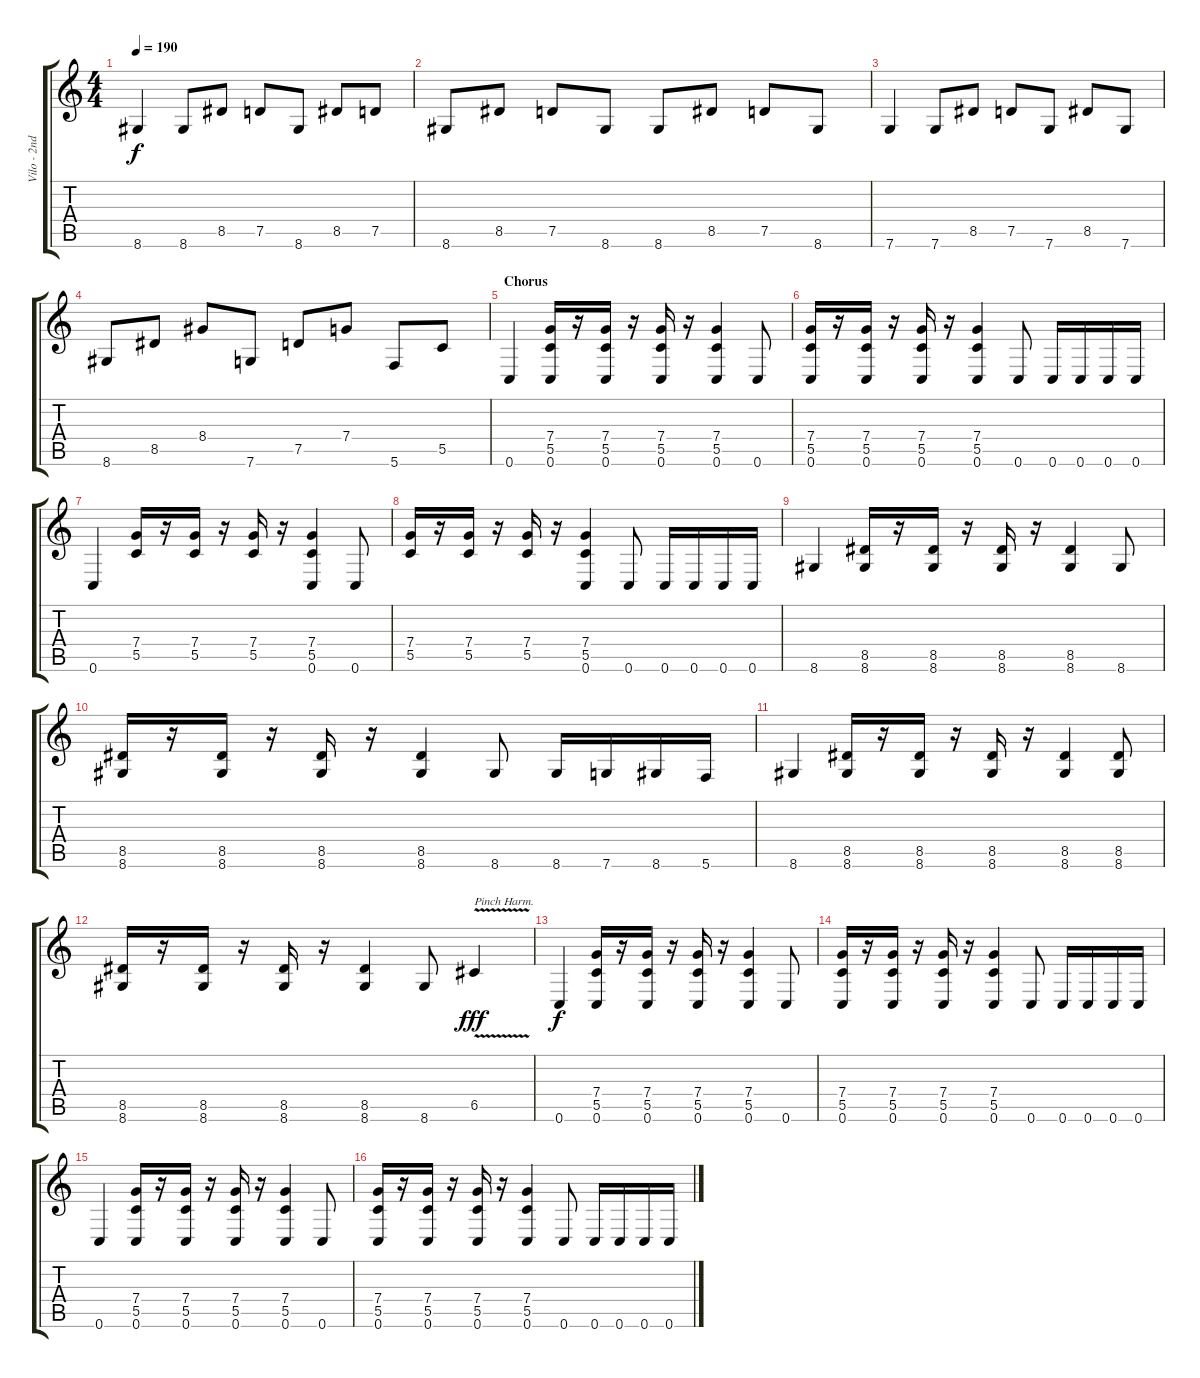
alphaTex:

\track ("Vilo - 2nd Guitar" "Vilo - 2nd") {instrument overdrivenguitar}
\staff {score tabs}
\tuning (D4 A3 F3 C3 G2 C2) {hide}
\ts (4 4)
\tempo 190
\clef g2
\ks c
8.6.4{dy f} 8.6.8 8.5.8 7.5.8 8.6.8 8.5.8 7.5.8 |
8.6.8 8.5.8 7.5.8 8.6.8 8.6.8 8.5.8 7.5.8 8.6.8 |
7.6.4 7.6.8 8.5.8 7.5.8 7.6.8 8.5.8 7.6.8 |
8.6.8 8.5.8 8.4.8 7.6.8 7.5.8 7.4.8 5.6.8 5.5.8 |
\section ("" "Chorus")
0.6.4{volume 14 instrument distortionguitar} (7.4 5.5 0.6).16 r.16 (7.4 5.5 0.6).16 r.16 (7.4 5.5 0.6).16 r.16 (7.4 5.5 0.6).4 0.6.8 |
(7.4 5.5 0.6).16 r.16 (7.4 5.5 0.6).16 r.16 (7.4 5.5 0.6).16 r.16 (7.4 5.5 0.6).4 0.6.8 0.6.16 0.6.16 0.6.16 0.6.16 |
0.6.4 (7.4 5.5).16 r.16 (7.4 5.5).16 r.16 (7.4 5.5).16 r.16 (7.4 5.5 0.6).4 0.6.8 |
(7.4 5.5).16 r.16 (7.4 5.5).16 r.16 (7.4 5.5).16 r.16 (7.4 5.5 0.6).4 0.6.8 0.6.16 0.6.16 0.6.16 0.6.16 |
8.6.4 (8.5 8.6).16 r.16 (8.5 8.6).16 r.16 (8.5 8.6).16 r.16 (8.5 8.6).4 8.6.8 |
(8.5 8.6).16 r.16 (8.5 8.6).16 r.16 (8.5 8.6).16 r.16 (8.5 8.6).4 8.6.8 8.6.16 7.6.16 8.6.16 5.6.16 |
8.6.4 (8.5 8.6).16 r.16 (8.5 8.6).16 r.16 (8.5 8.6).16 r.16 (8.5 8.6).4 (8.5 8.6).8 |
(8.5 8.6).16 r.16 (8.5 8.6).16 r.16 (8.5 8.6).16 r.16 (8.5 8.6).4 8.6.8 6.5{v}.4{txt "Pinch Harm." dy fff instrument guitarharmonics} |
0.6.4{dy f instrument distortionguitar} (7.4 5.5 0.6).16 r.16 (7.4 5.5 0.6).16 r.16 (7.4 5.5 0.6).16 r.16 (7.4 5.5 0.6).4 0.6.8 |
(7.4 5.5 0.6).16 r.16 (7.4 5.5 0.6).16 r.16 (7.4 5.5 0.6).16 r.16 (7.4 5.5 0.6).4 0.6.8 0.6.16 0.6.16 0.6.16 0.6.16 |
0.6.4 (7.4 5.5 0.6).16 r.16 (7.4 5.5 0.6).16 r.16 (7.4 5.5 0.6).16 r.16 (7.4 5.5 0.6).4 0.6.8 |
(7.4 5.5 0.6).16 r.16 (7.4 5.5 0.6).16 r.16 (7.4 5.5 0.6).16 r.16 (7.4 5.5 0.6).4 0.6.8 0.6.16 0.6.16 0.6.16 0.6.16
